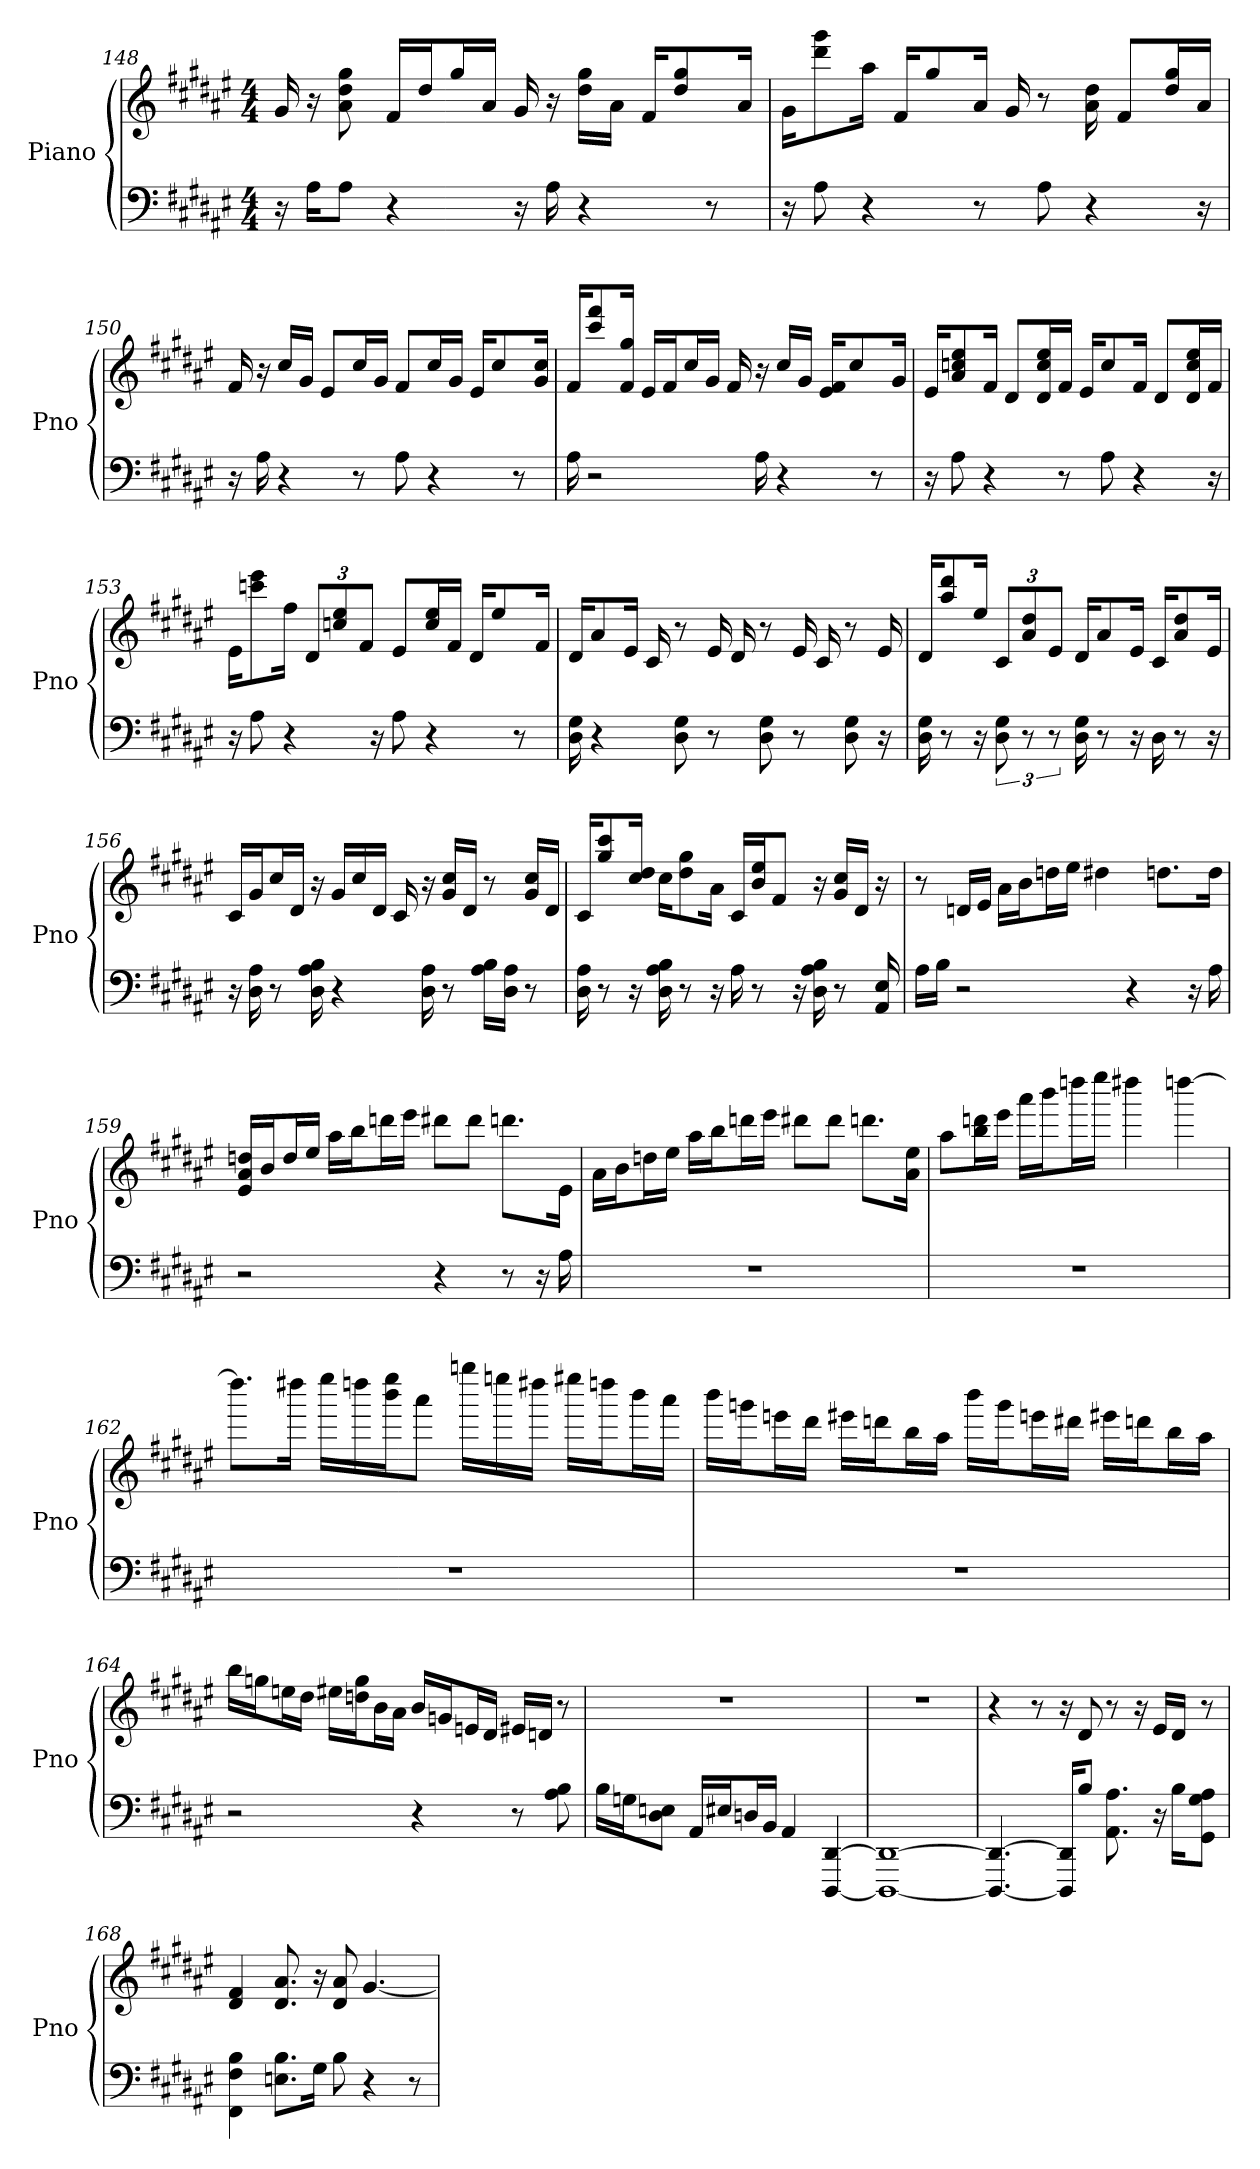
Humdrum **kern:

**kern	**kern
*part1	*part1
*staff2	*staff1
*I"Piano	*
*I'Pno	*
*clefF4	*clefG2
*k[f#c#g#d#a#e#]	*k[f#c#g#d#a#e#]
*F#:	*F#:
*M4/4	*M4/4
=148	=148
16r	16g#
16A#\KL	16r
8A#\J	8gg# 8dd# 8a#
4r	16f#/LL
.	16dd#/J
.	16gg#/L
.	16a#/JJ
16r	16g#
16A#	16r
4r	16dd#\ 16gg#\LL
.	16a#\JJ
.	16f#/KL
.	8dd#/ 8gg#/
8r	.
.	16a#/Jk
=149	=149
16r	16g#\KL
8A#	8ggg#\ 8ddd#\
4r	16aa#\Jk
.	16f#/KL
.	8gg#/
8r	16a#/Jk
.	16g#
8A#	8r
4r	16a# 16dd#
.	8f#/L
.	16dd#/ 16gg#/L
16r	16a#/JJ
=150	=150
16r	16f#
16A#	16r
4r	16cc#/LL
.	16g#/JJ
.	8e#/L
8r	16cc#/L
.	16g#/JJ
8A#	8f#/L
4r	16cc#/L
.	16g#/JJ
.	16e#/KL
.	8cc#/
8r	.
.	16g#/ 16cc#/Jk
=151	=151
16A#	16f#/KL
2r	8ccc#/ 8fff#/
.	16gg#/ 16f#/Jk
.	16e#/LL
.	16f#/J
.	16cc#/L
.	16g#/JJ
.	16f#
16A#	16r
4r	16cc#/LL
.	16g#/JJ
.	16e#/ 16f#/KL
.	8cc#/
8r	.
.	16g#/Jk
=152	=152
16r	16e#/KL
8A#	8cc/ 8ee#/ 8a#/
4r	16f#/Jk
.	8d#/L
.	16ee#/ 16cc/ 16d#/L
8r	16f#/JJ
.	16e#/KL
8A#	8cc/
4r	16f#/Jk
.	8d#/L
.	16ee#/ 16cc/ 16d#/L
16r	16f#/JJ
=153	=153
16r	16e#\KL
8A#	8eee#\ 8ccc\
4r	16ff#\Jk
.	12d#/L
.	12ee#/ 12cc/
.	12f#/J
16r	.
8A#	8e#/L
4r	16cc/ 16ee#/L
.	16f#/JJ
.	16d#/KL
.	8ee#/
8r	.
.	16f#/Jk
=154	=154
16G# 16D#	16d#/KL
4r	8a#/
.	16e#/Jk
.	16c#
8D# 8G#	8r
8r	16e#
.	16d#
8D# 8G#	8r
8r	16e#
.	16c#
8G# 8D#	8r
16r	16e#
=155	=155
16G# 16D#	16d#/KL
8r	8aa#/ 8ddd#/
16r	16ee#/Jk
12D# 12G#	12c#/L
12r	12dd#/ 12a#/
12r	12e#/J
16D# 16G#	16d#/KL
8r	8a#/
16r	16e#/Jk
16D#	16c#/KL
8r	8a#/ 8dd#/
16r	16e#/Jk
=156	=156
16r	16c#/LL
16D# 16A#	16g#/J
8r	16cc#/L
.	16d#/JJ
16B 16D# 16A#	16r
4r	16g#/LL
.	16cc#/
.	16d#/JJ
.	16c#
16D# 16A#	16r
8r	16cc#/ 16g#/LL
.	16d#/JJ
16B\ 16A#\LL	8r
16D#\ 16A#\JJ	.
8r	16cc#/ 16g#/LL
.	16d#/JJ
=157	=157
16D# 16A#	16c#/KL
8r	8ccc#/ 8gg#/
16r	16dd#/ 16cc#/Jk
16B 16D# 16A#	16cc#\KL
8r	8dd#\ 8gg#\
16r	16a#\Jk
16A#	16c#/LL
8r	16b/ 16ee#/J
.	8f#/J
16r	.
16B 16D# 16A#	16r
8r	16g#/ 16cc#/LL
.	16d#/JJ
16AA# 16E#	16r
=158	=158
16A#\LL	8r
16B\JJ	.
2r	16d/LL
.	16e#/JJ
.	16a#\LL
.	16b\J
.	16dd\L
.	16ee#\JJ
.	4dd#
4r	.
.	8.dd\L
16r	.
16A#	16dd\Jk
=159	=159
2r	16e#/ 16a#/ 16dd/LL
.	16b/J
.	16dd/L
.	16ee#/JJ
.	16aa#\LL
.	16bb\J
.	16ddd\L
.	16eee#\JJ
4r	8ddd#\L
.	8ddd#\J
8r	8.ddd\L
16r	.
16A#	16e#\Jk
=160	=160
1r	16a#\LL
.	16b\J
.	16dd\L
.	16ee#\JJ
.	16aa#\LL
.	16bb\J
.	16ddd\L
.	16eee#\JJ
.	8ddd#\L
.	8ddd#\J
.	8.ddd\L
.	16a#\ 16ee#\Jk
=161	=161
1r	8aa#\L
.	16bb\ 16ddd\L
.	16eee#\JJ
.	16aaa#\LL
.	16bbb\J
.	16dddd\L
.	16eeee#\JJ
.	4dddd#
.	[4dddd
=162	=162
1r	8.dddd\L]
.	16dddd#\Jk
.	16eeee#\LL
.	16dddd\J
.	16eeee#\ 16bbb\K
.	8aaa#\J
.	16gggg\LL
.	16eeee\
.	16dddd#\JJ
.	16eeee#\LL
.	16dddd\J
.	16bbb\L
.	16aaa#\JJ
=163	=163
1r	16bbb\LL
.	16ggg\J
.	16eee\L
.	16ddd#\JJ
.	16eee#\LL
.	16ddd\J
.	16bb\L
.	16aa#\JJ
.	16bbb\LL
.	16ggg\J
.	16eee\L
.	16ddd#\JJ
.	16eee#\LL
.	16ddd\J
.	16bb\L
.	16aa#\JJ
=164	=164
2r	16bb\LL
.	16gg\J
.	16ee\L
.	16dd#\JJ
.	16ee#\LL
.	16gg\ 16dd\J
.	16b\L
.	16a#\JJ
4r	16b/LL
.	16g/J
.	16e/L
.	16d#/JJ
8r	16e#/LL
.	16d/JJ
8A# 8B	8r
=165	=165
16B\LL	1r
16G\J	.
8E\ 8D#\J	.
16AA#/LL	.
16E#/J	.
16D/L	.
16BB/JJ	.
4AA#	.
[4DDD# [4DD#	.
=166	=166
1DDD#_ 1DD#_	1r
=167	=167
4.DDD#_ 4.DD#_	4r
.	8r
16DDD#]/ 16DD#]/KL	16r
8B/J	8d#
8.A# 8.AA#	8r
.	16r
16r	16e#/LL
16B\KL	16d#/JJ
8A#\ 8G#\ 8GG#\J	8r
=168	=168
4B 4F# 4FF#	4f# 4d#
8.E\ 8.B\L	8.d# 8.a#
16G#\Jk	16r
8B	8d# 8a#
4r	[4.g#
8r	.
=	=
*-	*-
